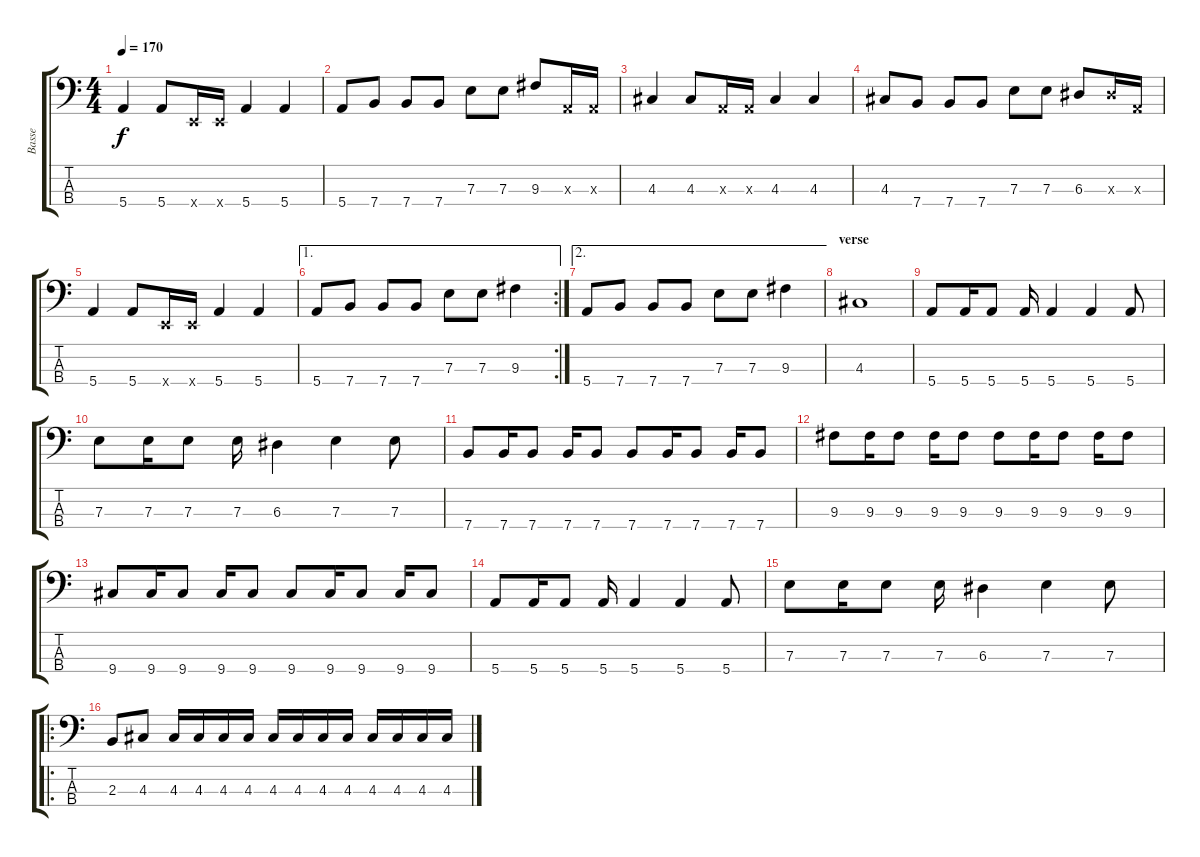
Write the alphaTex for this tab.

\track ("Basse" "Basse") {instrument electricbassfinger}
\staff {score tabs}
\tuning (G2 D2 A1 E1) {hide}
\ts (4 4)
\tempo 170
\clef f4
\ks c
5.4.4{dy f} 5.4.8 0.4{x}.16 0.4{x}.16 5.4.4 5.4.4 |
5.4.8 7.4.8 7.4.8 7.4.8 7.3.8 7.3.8 9.3.8 0.3{x}.16 0.3{x}.16 |
4.3.4 4.3.8 0.3{x}.16 0.3{x}.16 4.3.4 4.3.4 |
4.3.8 7.4.8 7.4.8 7.4.8 7.3.8 7.3.8 6.3.8 6.3{x}.16 0.3{x}.16 |
5.4.4 5.4.8 0.4{x}.16 0.4{x}.16 5.4.4 5.4.4 |
\ae 1
\rc 2
5.4.8 7.4.8 7.4.8 7.4.8 7.3.8 7.3.8 9.3.4 |
\ae 2
5.4.8 7.4.8 7.4.8 7.4.8 7.3.8 7.3.8 9.3.4 |
\section ("" "verse")
4.3.1 |
5.4.8 5.4.16 5.4.8 5.4.16 5.4.4 5.4.4 5.4.8 |
7.3.8 7.3.16 7.3.8 7.3.16 6.3.4 7.3.4 7.3.8 |
7.4.8 7.4.16 7.4.8 7.4.16 7.4.8 7.4.8 7.4.16 7.4.8 7.4.16 7.4.8 |
9.3.8 9.3.16 9.3.8 9.3.16 9.3.8 9.3.8 9.3.16 9.3.8 9.3.16 9.3.8 |
9.4.8 9.4.16 9.4.8 9.4.16 9.4.8 9.4.8 9.4.16 9.4.8 9.4.16 9.4.8 |
5.4.8 5.4.16 5.4.8 5.4.16 5.4.4 5.4.4 5.4.8 |
7.3.8 7.3.16 7.3.8 7.3.16 6.3.4 7.3.4 7.3.8 |
\ro
2.3.8 4.3.8 4.3.16 4.3.16 4.3.16 4.3.16 4.3.16 4.3.16 4.3.16 4.3.16 4.3.16 4.3.16 4.3.16 4.3.16
